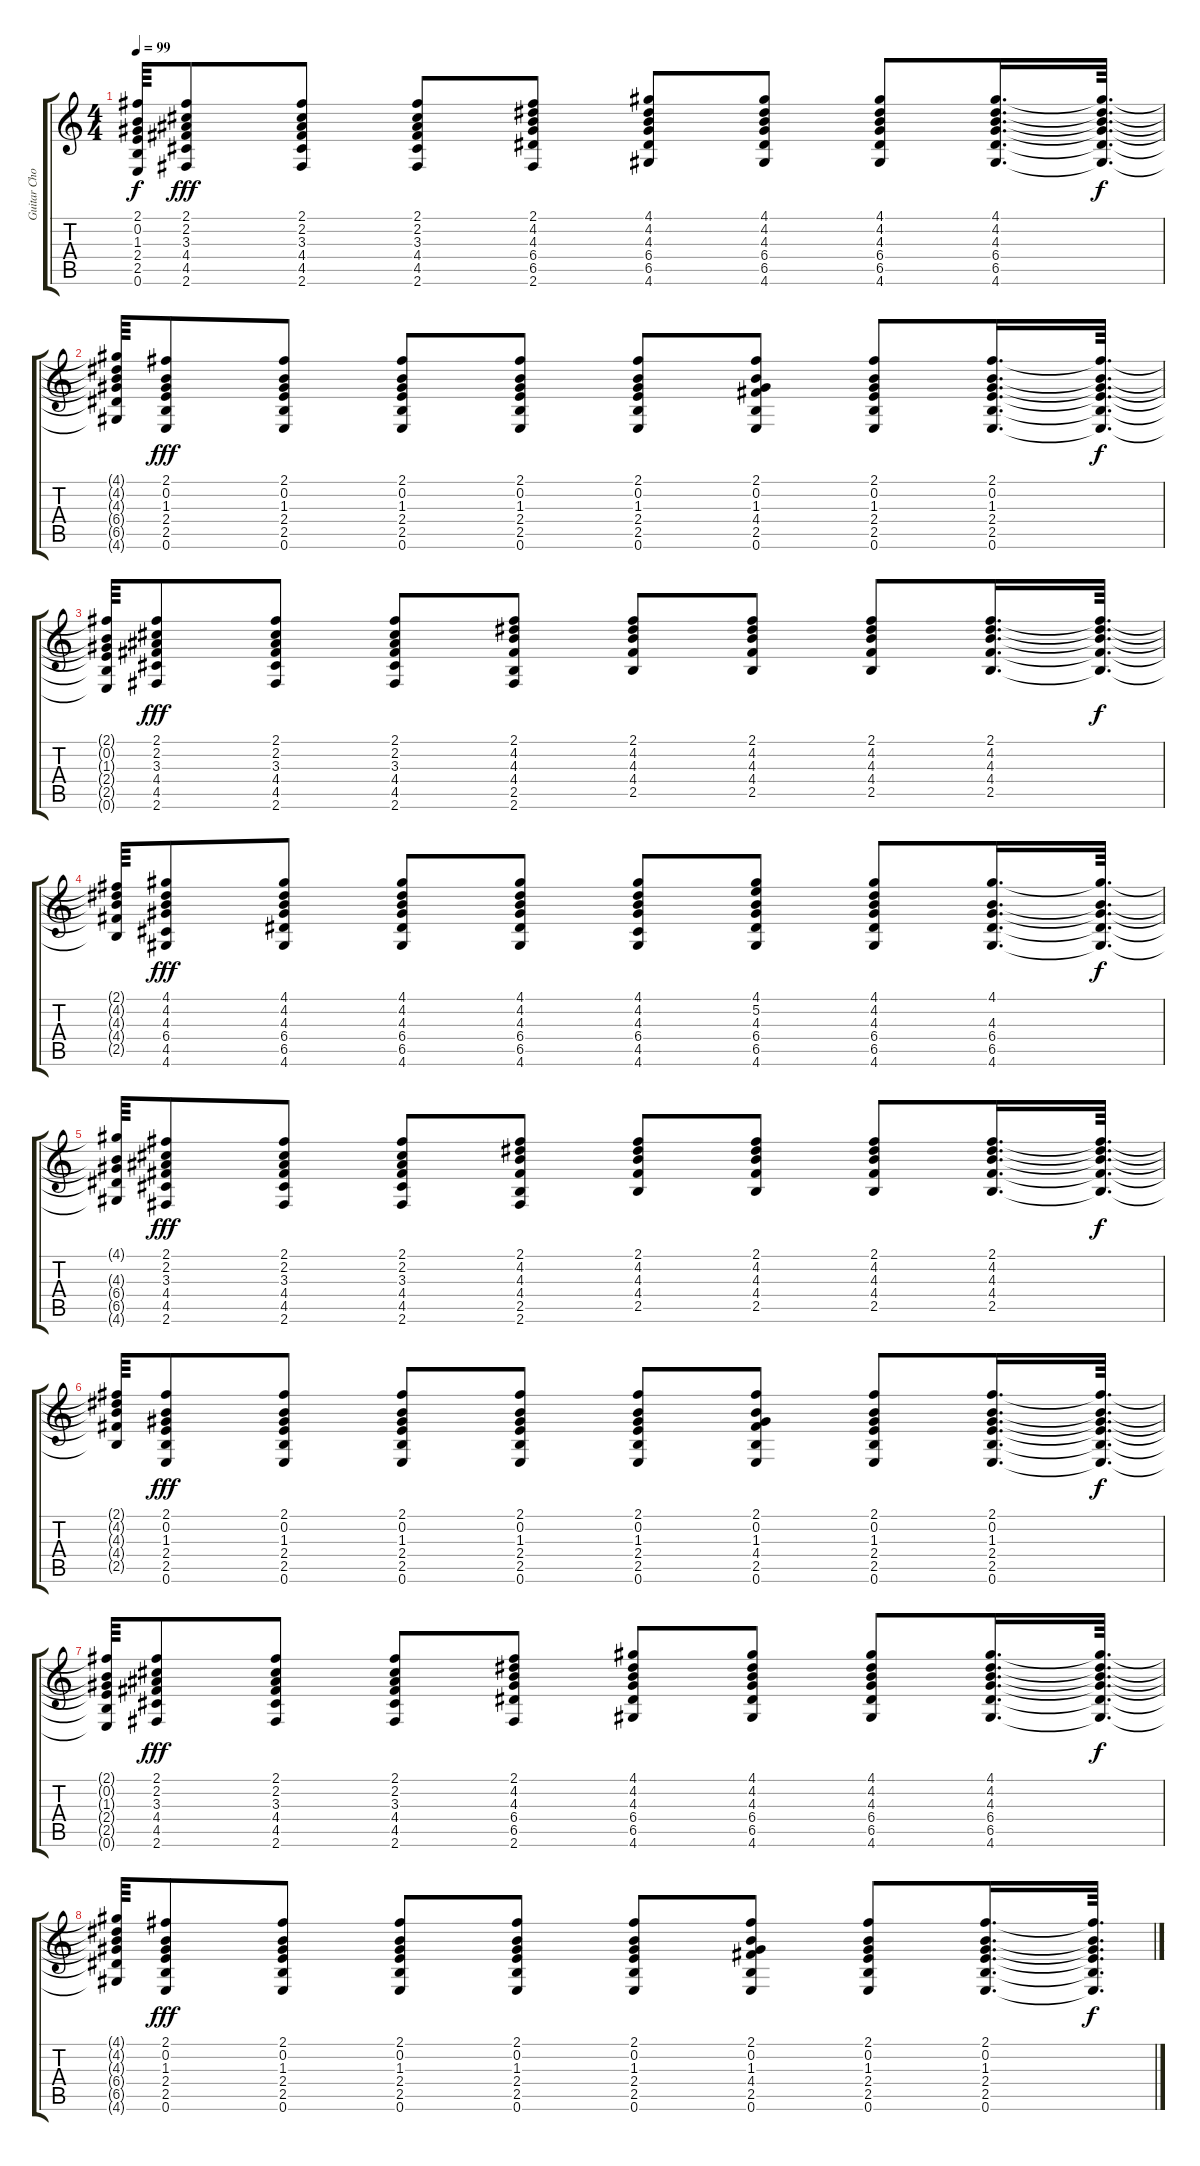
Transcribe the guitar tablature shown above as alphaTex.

\track ("Guitar Chords 2" "Guitar Cho") {instrument acousticguitarnylon}
\staff {score tabs}
\tuning (E4 B3 G3 D3 A2 E2) {hide}
\ts (4 4)
\tempo 99
\clef g2
\ks c
(2.1{t} 0.2{t} 1.3{t} 2.4{t} 2.5{t} 0.6{t}).64{dy f} (2.1 2.2 3.3 4.4 4.5 2.6).8{dy fff} (2.1 2.2 3.3 4.4 4.5 2.6).8 (2.1 2.2 3.3 4.4 4.5 2.6).8 (2.1 4.2 4.3 6.4 6.5 2.6).8 (4.1 4.2 4.3 6.4 6.5 4.6).8 (4.1 4.2 4.3 6.4 6.5 4.6).8 (4.1 4.2 4.3 6.4 6.5 4.6).8 (4.1 4.2 4.3 6.4 6.5 4.6).16{d} (4.1{t} 4.2{t} 4.3{t} 6.4{t} 6.5{t} 4.6{t}).64{d dy f} |
(4.1{t} 4.2{t} 4.3{t} 6.4{t} 6.5{t} 4.6{t}).64 (2.1 0.2 1.3 2.4 2.5 0.6).8{dy fff} (2.1 0.2 1.3 2.4 2.5 0.6).8 (2.1 0.2 1.3 2.4 2.5 0.6).8 (2.1 0.2 1.3 2.4 2.5 0.6).8 (2.1 0.2 1.3 2.4 2.5 0.6).8 (2.1 0.2 1.3 4.4 2.5 0.6).8 (2.1 0.2 1.3 2.4 2.5 0.6).8 (2.1 0.2 1.3 2.4 2.5 0.6).16{d} (2.1{t} 0.2{t} 1.3{t} 2.4{t} 2.5{t} 0.6{t}).64{d dy f} |
(2.1{t} 0.2{t} 1.3{t} 2.4{t} 2.5{t} 0.6{t}).64 (2.1 2.2 3.3 4.4 4.5 2.6).8{dy fff} (2.1 2.2 3.3 4.4 4.5 2.6).8 (2.1 2.2 3.3 4.4 4.5 2.6).8 (2.1 4.2 4.3 4.4 2.5 2.6).8 (2.1 4.2 4.3 4.4 2.5).8 (2.1 4.2 4.3 4.4 2.5).8 (2.1 4.2 4.3 4.4 2.5).8 (2.1 4.2 4.3 4.4 2.5).16{d} (2.1{t} 4.2{t} 4.3{t} 4.4{t} 2.5{t}).64{d dy f} |
(2.1{t} 4.2{t} 4.3{t} 4.4{t} 2.5{t}).64 (4.1 4.2 4.3 6.4 4.5 4.6).8{dy fff} (4.1 4.2 4.3 6.4 6.5 4.6).8 (4.1 4.2 4.3 6.4 6.5 4.6).8 (4.1 4.2 4.3 6.4 6.5 4.6).8 (4.1 4.2 4.3 6.4 4.5 4.6).8 (4.1 5.2 4.3 6.4 6.5 4.6).8 (4.1 4.2 4.3 6.4 6.5 4.6).8 (4.1 4.3 6.4 6.5 4.6).16{d} (4.1{t} 4.3{t} 6.4{t} 6.5{t} 4.6{t}).64{d dy f} |
(4.1{t} 4.3{t} 6.4{t} 6.5{t} 4.6{t}).64 (2.1 2.2 3.3 4.4 4.5 2.6).8{dy fff} (2.1 2.2 3.3 4.4 4.5 2.6).8 (2.1 2.2 3.3 4.4 4.5 2.6).8 (2.1 4.2 4.3 4.4 2.5 2.6).8 (2.1 4.2 4.3 4.4 2.5).8 (2.1 4.2 4.3 4.4 2.5).8 (2.1 4.2 4.3 4.4 2.5).8 (2.1 4.2 4.3 4.4 2.5).16{d} (2.1{t} 4.2{t} 4.3{t} 4.4{t} 2.5{t}).64{d dy f} |
(2.1{t} 4.2{t} 4.3{t} 4.4{t} 2.5{t}).64 (2.1 0.2 1.3 2.4 2.5 0.6).8{dy fff} (2.1 0.2 1.3 2.4 2.5 0.6).8 (2.1 0.2 1.3 2.4 2.5 0.6).8 (2.1 0.2 1.3 2.4 2.5 0.6).8 (2.1 0.2 1.3 2.4 2.5 0.6).8 (2.1 0.2 1.3 4.4 2.5 0.6).8 (2.1 0.2 1.3 2.4 2.5 0.6).8 (2.1 0.2 1.3 2.4 2.5 0.6).16{d} (2.1{t} 0.2{t} 1.3{t} 2.4{t} 2.5{t} 0.6{t}).64{d dy f} |
(2.1{t} 0.2{t} 1.3{t} 2.4{t} 2.5{t} 0.6{t}).64 (2.1 2.2 3.3 4.4 4.5 2.6).8{dy fff} (2.1 2.2 3.3 4.4 4.5 2.6).8 (2.1 2.2 3.3 4.4 4.5 2.6).8 (2.1 4.2 4.3 6.4 6.5 2.6).8 (4.1 4.2 4.3 6.4 6.5 4.6).8 (4.1 4.2 4.3 6.4 6.5 4.6).8 (4.1 4.2 4.3 6.4 6.5 4.6).8 (4.1 4.2 4.3 6.4 6.5 4.6).16{d} (4.1{t} 4.2{t} 4.3{t} 6.4{t} 6.5{t} 4.6{t}).64{d dy f} |
(4.1{t} 4.2{t} 4.3{t} 6.4{t} 6.5{t} 4.6{t}).64 (2.1 0.2 1.3 2.4 2.5 0.6).8{dy fff} (2.1 0.2 1.3 2.4 2.5 0.6).8 (2.1 0.2 1.3 2.4 2.5 0.6).8 (2.1 0.2 1.3 2.4 2.5 0.6).8 (2.1 0.2 1.3 2.4 2.5 0.6).8 (2.1 0.2 1.3 4.4 2.5 0.6).8 (2.1 0.2 1.3 2.4 2.5 0.6).8 (2.1 0.2 1.3 2.4 2.5 0.6).16{d} (2.1{t} 0.2{t} 1.3{t} 2.4{t} 2.5{t} 0.6{t}).64{d dy f}
